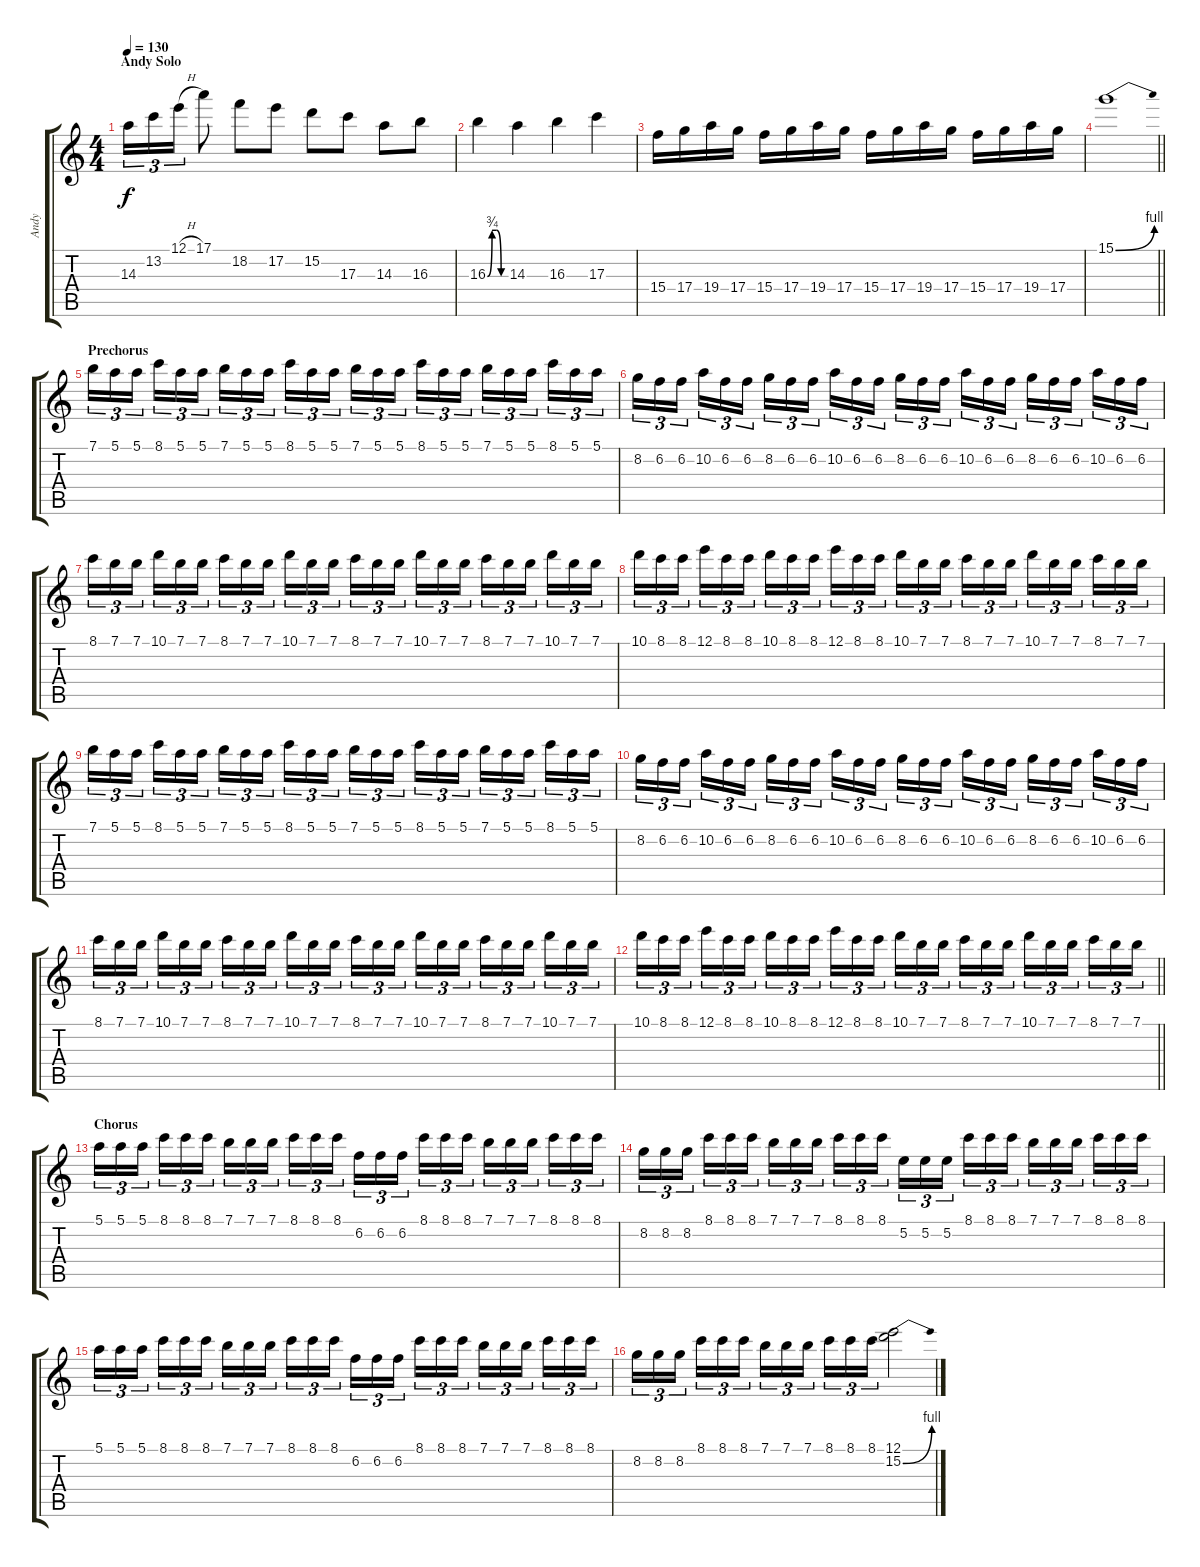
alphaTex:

\track ("Andy" "Andy") {instrument distortionguitar}
\staff {score tabs}
\tuning (E4 B3 G3 D3 A2 E2) {hide}
\ts (4 4)
\section ("" "Andy Solo")
\tempo 130
\clef g2
\ks c
14.3.16{tu (3 2) dy f} 13.2.16{tu (3 2)} 12.1{h}.16{tu (3 2)} 17.1.8 18.2.8 17.2.8 15.2.8 17.3.8 14.3.8 16.3.8 |
16.3{be (custom 0 0 15 3 30 3 45 0 60 0)}.4 14.3.4 16.3.4 17.3.4 |
15.4.16 17.4.16 19.4.16 17.4.16 15.4.16 17.4.16 19.4.16 17.4.16 15.4.16 17.4.16 19.4.16 17.4.16 15.4.16 17.4.16 19.4.16 17.4.16 |
\barLineRight lightlight
15.1{be (bend 0 0 60 4)}.1 |
\section ("" "Prechorus")
7.1.16{tu (3 2)} 5.1.16{tu (3 2)} 5.1.16{tu (3 2) beam splitsecondary} 8.1.16{tu (3 2)} 5.1.16{tu (3 2)} 5.1.16{tu (3 2)} 7.1.16{tu (3 2)} 5.1.16{tu (3 2)} 5.1.16{tu (3 2) beam splitsecondary} 8.1.16{tu (3 2)} 5.1.16{tu (3 2)} 5.1.16{tu (3 2)} 7.1.16{tu (3 2)} 5.1.16{tu (3 2)} 5.1.16{tu (3 2) beam splitsecondary} 8.1.16{tu (3 2)} 5.1.16{tu (3 2)} 5.1.16{tu (3 2)} 7.1.16{tu (3 2)} 5.1.16{tu (3 2)} 5.1.16{tu (3 2) beam splitsecondary} 8.1.16{tu (3 2)} 5.1.16{tu (3 2)} 5.1.16{tu (3 2)} |
8.2.16{tu (3 2)} 6.2.16{tu (3 2)} 6.2.16{tu (3 2) beam splitsecondary} 10.2.16{tu (3 2)} 6.2.16{tu (3 2)} 6.2.16{tu (3 2)} 8.2.16{tu (3 2)} 6.2.16{tu (3 2)} 6.2.16{tu (3 2) beam splitsecondary} 10.2.16{tu (3 2)} 6.2.16{tu (3 2)} 6.2.16{tu (3 2)} 8.2.16{tu (3 2)} 6.2.16{tu (3 2)} 6.2.16{tu (3 2) beam splitsecondary} 10.2.16{tu (3 2)} 6.2.16{tu (3 2)} 6.2.16{tu (3 2)} 8.2.16{tu (3 2)} 6.2.16{tu (3 2)} 6.2.16{tu (3 2) beam splitsecondary} 10.2.16{tu (3 2)} 6.2.16{tu (3 2)} 6.2.16{tu (3 2)} |
8.1.16{tu (3 2)} 7.1.16{tu (3 2)} 7.1.16{tu (3 2) beam splitsecondary} 10.1.16{tu (3 2)} 7.1.16{tu (3 2)} 7.1.16{tu (3 2)} 8.1.16{tu (3 2)} 7.1.16{tu (3 2)} 7.1.16{tu (3 2) beam splitsecondary} 10.1.16{tu (3 2)} 7.1.16{tu (3 2)} 7.1.16{tu (3 2)} 8.1.16{tu (3 2)} 7.1.16{tu (3 2)} 7.1.16{tu (3 2) beam splitsecondary} 10.1.16{tu (3 2)} 7.1.16{tu (3 2)} 7.1.16{tu (3 2)} 8.1.16{tu (3 2)} 7.1.16{tu (3 2)} 7.1.16{tu (3 2) beam splitsecondary} 10.1.16{tu (3 2)} 7.1.16{tu (3 2)} 7.1.16{tu (3 2)} |
10.1.16{tu (3 2)} 8.1.16{tu (3 2)} 8.1.16{tu (3 2) beam splitsecondary} 12.1.16{tu (3 2)} 8.1.16{tu (3 2)} 8.1.16{tu (3 2)} 10.1.16{tu (3 2)} 8.1.16{tu (3 2)} 8.1.16{tu (3 2) beam splitsecondary} 12.1.16{tu (3 2)} 8.1.16{tu (3 2)} 8.1.16{tu (3 2)} 10.1.16{tu (3 2)} 7.1.16{tu (3 2)} 7.1.16{tu (3 2) beam splitsecondary} 8.1.16{tu (3 2)} 7.1.16{tu (3 2)} 7.1.16{tu (3 2)} 10.1.16{tu (3 2)} 7.1.16{tu (3 2)} 7.1.16{tu (3 2) beam splitsecondary} 8.1.16{tu (3 2)} 7.1.16{tu (3 2)} 7.1.16{tu (3 2)} |
7.1.16{tu (3 2)} 5.1.16{tu (3 2)} 5.1.16{tu (3 2) beam splitsecondary} 8.1.16{tu (3 2)} 5.1.16{tu (3 2)} 5.1.16{tu (3 2)} 7.1.16{tu (3 2)} 5.1.16{tu (3 2)} 5.1.16{tu (3 2) beam splitsecondary} 8.1.16{tu (3 2)} 5.1.16{tu (3 2)} 5.1.16{tu (3 2)} 7.1.16{tu (3 2)} 5.1.16{tu (3 2)} 5.1.16{tu (3 2) beam splitsecondary} 8.1.16{tu (3 2)} 5.1.16{tu (3 2)} 5.1.16{tu (3 2)} 7.1.16{tu (3 2)} 5.1.16{tu (3 2)} 5.1.16{tu (3 2) beam splitsecondary} 8.1.16{tu (3 2)} 5.1.16{tu (3 2)} 5.1.16{tu (3 2)} |
8.2.16{tu (3 2)} 6.2.16{tu (3 2)} 6.2.16{tu (3 2) beam splitsecondary} 10.2.16{tu (3 2)} 6.2.16{tu (3 2)} 6.2.16{tu (3 2)} 8.2.16{tu (3 2)} 6.2.16{tu (3 2)} 6.2.16{tu (3 2) beam splitsecondary} 10.2.16{tu (3 2)} 6.2.16{tu (3 2)} 6.2.16{tu (3 2)} 8.2.16{tu (3 2)} 6.2.16{tu (3 2)} 6.2.16{tu (3 2) beam splitsecondary} 10.2.16{tu (3 2)} 6.2.16{tu (3 2)} 6.2.16{tu (3 2)} 8.2.16{tu (3 2)} 6.2.16{tu (3 2)} 6.2.16{tu (3 2) beam splitsecondary} 10.2.16{tu (3 2)} 6.2.16{tu (3 2)} 6.2.16{tu (3 2)} |
8.1.16{tu (3 2)} 7.1.16{tu (3 2)} 7.1.16{tu (3 2) beam splitsecondary} 10.1.16{tu (3 2)} 7.1.16{tu (3 2)} 7.1.16{tu (3 2)} 8.1.16{tu (3 2)} 7.1.16{tu (3 2)} 7.1.16{tu (3 2) beam splitsecondary} 10.1.16{tu (3 2)} 7.1.16{tu (3 2)} 7.1.16{tu (3 2)} 8.1.16{tu (3 2)} 7.1.16{tu (3 2)} 7.1.16{tu (3 2) beam splitsecondary} 10.1.16{tu (3 2)} 7.1.16{tu (3 2)} 7.1.16{tu (3 2)} 8.1.16{tu (3 2)} 7.1.16{tu (3 2)} 7.1.16{tu (3 2) beam splitsecondary} 10.1.16{tu (3 2)} 7.1.16{tu (3 2)} 7.1.16{tu (3 2)} |
\barLineRight lightlight
10.1.16{tu (3 2)} 8.1.16{tu (3 2)} 8.1.16{tu (3 2) beam splitsecondary} 12.1.16{tu (3 2)} 8.1.16{tu (3 2)} 8.1.16{tu (3 2)} 10.1.16{tu (3 2)} 8.1.16{tu (3 2)} 8.1.16{tu (3 2) beam splitsecondary} 12.1.16{tu (3 2)} 8.1.16{tu (3 2)} 8.1.16{tu (3 2)} 10.1.16{tu (3 2)} 7.1.16{tu (3 2)} 7.1.16{tu (3 2) beam splitsecondary} 8.1.16{tu (3 2)} 7.1.16{tu (3 2)} 7.1.16{tu (3 2)} 10.1.16{tu (3 2)} 7.1.16{tu (3 2)} 7.1.16{tu (3 2) beam splitsecondary} 8.1.16{tu (3 2)} 7.1.16{tu (3 2)} 7.1.16{tu (3 2)} |
\section ("" "Chorus")
5.1.16{tu (3 2)} 5.1.16{tu (3 2)} 5.1.16{tu (3 2) beam splitsecondary} 8.1.16{tu (3 2)} 8.1.16{tu (3 2)} 8.1.16{tu (3 2)} 7.1.16{tu (3 2)} 7.1.16{tu (3 2)} 7.1.16{tu (3 2) beam splitsecondary} 8.1.16{tu (3 2)} 8.1.16{tu (3 2)} 8.1.16{tu (3 2)} 6.2.16{tu (3 2)} 6.2.16{tu (3 2)} 6.2.16{tu (3 2) beam splitsecondary} 8.1.16{tu (3 2)} 8.1.16{tu (3 2)} 8.1.16{tu (3 2)} 7.1.16{tu (3 2)} 7.1.16{tu (3 2)} 7.1.16{tu (3 2) beam splitsecondary} 8.1.16{tu (3 2)} 8.1.16{tu (3 2)} 8.1.16{tu (3 2)} |
8.2.16{tu (3 2)} 8.2.16{tu (3 2)} 8.2.16{tu (3 2) beam splitsecondary} 8.1.16{tu (3 2)} 8.1.16{tu (3 2)} 8.1.16{tu (3 2)} 7.1.16{tu (3 2)} 7.1.16{tu (3 2)} 7.1.16{tu (3 2) beam splitsecondary} 8.1.16{tu (3 2)} 8.1.16{tu (3 2)} 8.1.16{tu (3 2)} 5.2.16{tu (3 2)} 5.2.16{tu (3 2)} 5.2.16{tu (3 2) beam splitsecondary} 8.1.16{tu (3 2)} 8.1.16{tu (3 2)} 8.1.16{tu (3 2)} 7.1.16{tu (3 2)} 7.1.16{tu (3 2)} 7.1.16{tu (3 2) beam splitsecondary} 8.1.16{tu (3 2)} 8.1.16{tu (3 2)} 8.1.16{tu (3 2)} |
5.1.16{tu (3 2)} 5.1.16{tu (3 2)} 5.1.16{tu (3 2) beam splitsecondary} 8.1.16{tu (3 2)} 8.1.16{tu (3 2)} 8.1.16{tu (3 2)} 7.1.16{tu (3 2)} 7.1.16{tu (3 2)} 7.1.16{tu (3 2) beam splitsecondary} 8.1.16{tu (3 2)} 8.1.16{tu (3 2)} 8.1.16{tu (3 2)} 6.2.16{tu (3 2)} 6.2.16{tu (3 2)} 6.2.16{tu (3 2) beam splitsecondary} 8.1.16{tu (3 2)} 8.1.16{tu (3 2)} 8.1.16{tu (3 2)} 7.1.16{tu (3 2)} 7.1.16{tu (3 2)} 7.1.16{tu (3 2) beam splitsecondary} 8.1.16{tu (3 2)} 8.1.16{tu (3 2)} 8.1.16{tu (3 2)} |
8.2.16{tu (3 2)} 8.2.16{tu (3 2)} 8.2.16{tu (3 2) beam splitsecondary} 8.1.16{tu (3 2)} 8.1.16{tu (3 2)} 8.1.16{tu (3 2)} 7.1.16{tu (3 2)} 7.1.16{tu (3 2)} 7.1.16{tu (3 2) beam splitsecondary} 8.1.16{tu (3 2)} 8.1.16{tu (3 2)} 8.1.16{tu (3 2)} (12.1 15.2{be (bend 0 0 60 4)}).2
